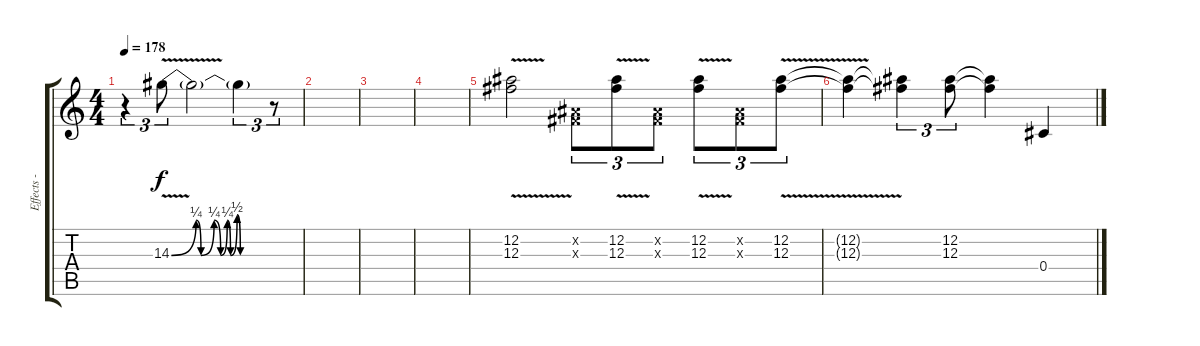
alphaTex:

\track ("Effects - Overdub" "Effects - ") {instrument distortionguitar}
\staff {score tabs}
\tuning (Eb4 Bb3 Gb3 Db3 Ab2 Eb2) {hide}
\ts (4 4)
\tempo 178
\clef g2
\ks c
r.4{tu (3 2) dy f} 14.3{be (custom 0 0 15 1 18 0 26 1 30 0 34 1 36 0 40 2 42 0 60 0) v}.8{tu (3 2) volume 14 instrument fretlessbass} 14.3{t}.2 14.3{t}.4{tu (3 2)} r.8{tu (3 2)} |
|
|
|
(12.2{v} 12.3{v}).2{volume 14 instrument distortionguitar} (0.2{x} 0.3{x}).8{tu (3 2)} (12.2{v} 12.3{v}).8{tu (3 2)} (0.2{x} 0.3{x}).8{tu (3 2)} (12.2{v} 12.3{v}).8{tu (3 2)} (0.2{x} 0.3{x}).8{tu (3 2)} (12.2{v} 12.3{v}).8{tu (3 2)} |
(12.2{t} 12.3{t}).4 (12.2{t} 12.3{t}).4{tu (3 2)} (12.2 12.3).8{tu (3 2)} (12.2{t} 12.3{t}).4 0.4.4
